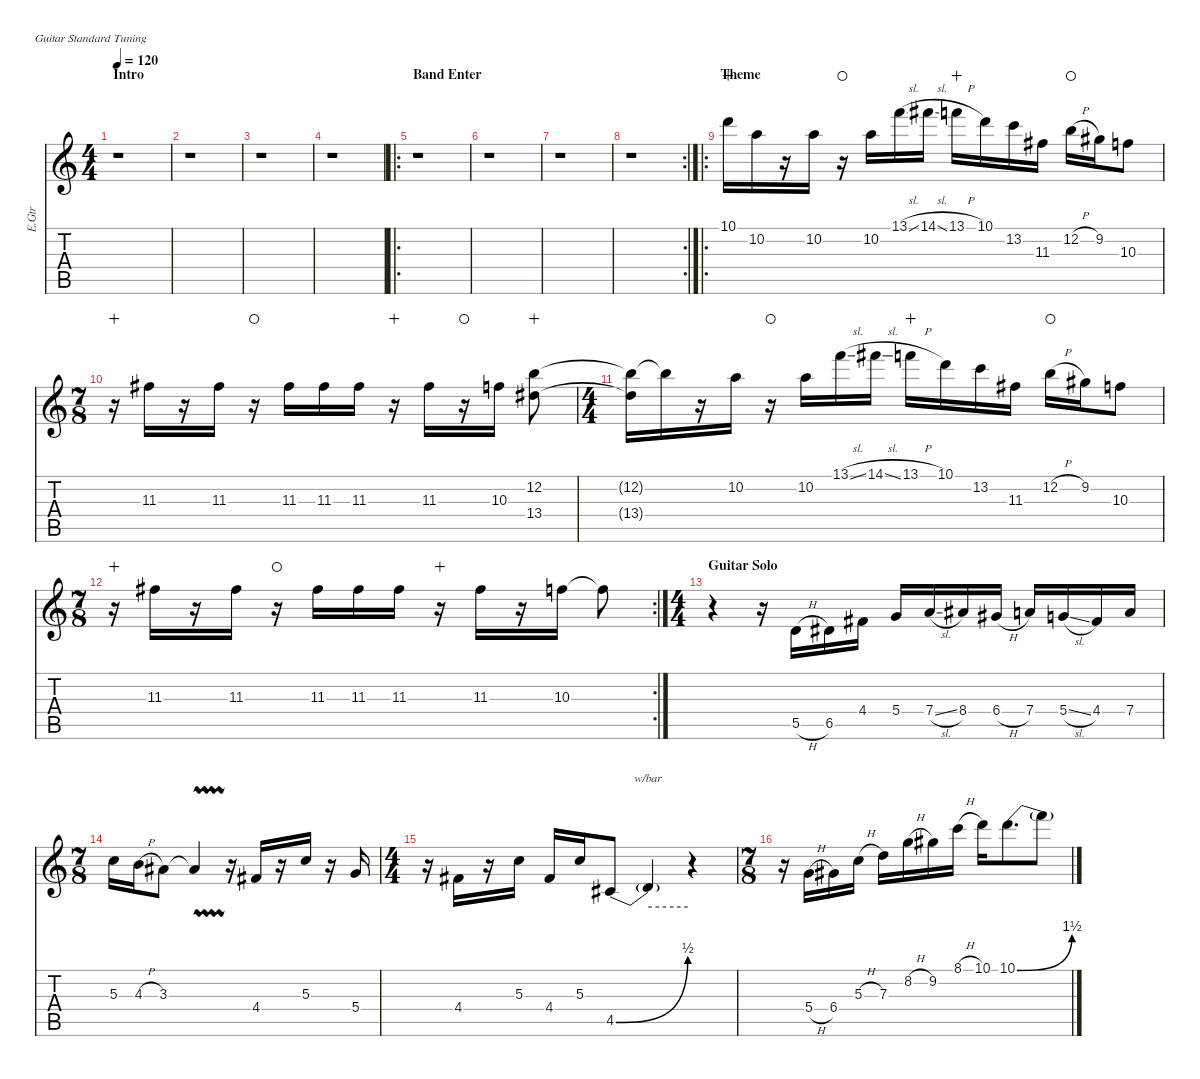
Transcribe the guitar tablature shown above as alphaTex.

\defaultSystemsLayout 2
\hideDynamics
\bracketExtendMode nobrackets
\otherSystemsTrackNameOrientation horizontal
\track ("E.Guitar II (Lead)" "E.Gtr") {instrument distortionguitar}
\staff {score tabs}
\tuning (E4 B3 G3 D3 A2 E2)
\ts (4 4)
\section ("" "Intro")
\scale
1.06692
\tempo 120
\accidentals auto
\clef g2
\ottava regular
\simile none
\ks c
r.1{dy mf instrument distortionguitar beam Down} |
\scale
0.933075 r.1{beam Down} |
\scale
1.04547 r.1{beam Down} |
\scale
0.954526 r.1{beam Down} |
\ro
\section ("" "Band Enter")
\scale
1.05463 r.1{beam Down} |
\scale
0.945368 r.1{beam Down} |
\scale
1.02968 r.1{beam Down} |
\rc 2
\scale
0.970316 r.1{beam Down} |
\ro
\section ("" "Theme")
\scale
1.0183 10.1.16{wahc beam Down} 10.2.16{beam Down} r.16{beam Down} 10.2.16{beam Down} r.16{waho beam Down} 10.2.16{beam Down} 13.1{sl}.16{beam Down} 14.1{sl acc #}.16{beam Down} 13.1{h}.16{wahc beam Down} 10.1.16{beam Down} 13.2.16{beam Down} 11.3{acc #}.16{beam Down} 12.2{h}.16{waho beam Down} 9.2{acc #}.16{beam Down} 10.3.8{beam Down} |
\ts (7 8)
\scale
0.981697 r.16{wahc beam Down} 11.3{acc #}.16{beam Down} r.16{beam Down} 11.3{acc #}.16{beam Down beam split} r.16{waho beam Down beam split} 11.3{acc #}.16{beam Down beam merge} 11.3{acc #}.16{beam Down} 11.3{acc #}.16{beam Down beam split} r.16{wahc beam Down beam split} 11.3{acc #}.16{beam Down beam merge} r.16{waho beam Down beam merge} 10.3.16{beam Down beam split} (12.2 13.4{acc #}).8{wahc beam Down} |
\ts (4 4)
\scale
1.01481 (12.2{t} 13.4{t acc #}).16{beam Down} 12.2{t}.16{beam Down} r.16{beam Down} 10.2.16{beam Down} r.16{waho beam Down} 10.2.16{beam Down} 13.1{sl}.16{beam Down} 14.1{sl acc #}.16{beam Down} 13.1{h}.16{wahc beam Down} 10.1.16{beam Down} 13.2.16{beam Down} 11.3{acc #}.16{beam Down} 12.2{h}.16{waho beam Down} 9.2{acc #}.16{beam Down} 10.3.8{beam Down} |
\rc 2
\ts (7 8)
\scale
0.985193 r.16{wahc beam Down} 11.3{acc #}.16{beam Down} r.16{beam Down} 11.3{acc #}.16{beam Down beam split} r.16{waho beam Down beam split} 11.3{acc #}.16{beam Down beam merge} 11.3{acc #}.16{beam Down} 11.3{acc #}.16{beam Down beam split} r.16{wahc beam Down beam split} 11.3{acc #}.16{beam Down beam merge} r.16{beam Down beam merge} 10.3.16{beam Down beam split} 10.3{t}.8{beam Down} |
\ts (4 4)
\section ("" "Guitar Solo")
\scale
1.0306 r.4{instrument distortionguitar beam Down} r.16{beam Down} 5.5{h}.16{beam Up} 6.5{acc #}.16{beam Up} 4.4{acc #}.16{beam Up} 5.4.16{beam Up} 7.4{sl}.16{beam Up} 8.4{acc #}.16{beam Up} 6.4{h acc #}.16{beam Up} 7.4.16{beam Up} 5.4{sl}.16{beam Up} 4.4{acc #}.16{beam Up} 7.4.16{beam Up} |
\ts (7 8)
\scale
0.969404 5.3.16{beam Down} 4.3{h}.16{beam Down} 3.3{acc #}.8{beam Down} 3.3{vw t acc #}.4{beam Up} r.16{beam Up} 4.4{acc #}.16{beam Up beam merge} r.16{beam Up beam merge} 5.3.16{beam Up beam split} r.16{beam Up beam split} 5.4.16{beam Up beam split} |
\ts (4 4)
\scale
1.0306 r.16{beam Down} 4.4{acc #}.16{beam Up beam merge} r.16{beam Up beam merge} 5.3.16{beam Up beam split} 4.4{acc #}.16{beam Up} 5.3.16{beam Up beam merge} 4.5{be (bend 0 0 10.2 2) acc #}.8{beam Up} 4.5{t}.4{tbe (hold default 0 0 60 0) beam Up} r.4{beam Up} |
\ts (7 8)
\scale
0.969404 r.16{beam Down} 5.4{h}.16{beam Up} 6.4{acc #}.16{beam Up} 5.3{h}.16{beam Up beam split} 7.3.16{beam Down} 8.2{h}.16{beam Down beam merge} 9.2{acc #}.16{beam Down} 8.1{h}.16{beam Down beam split} 10.1.16{beam Down} 10.1{be (bend 0 0 25.2 6)}.8{d beam Down} 10.1{t}.8{beam Down}
